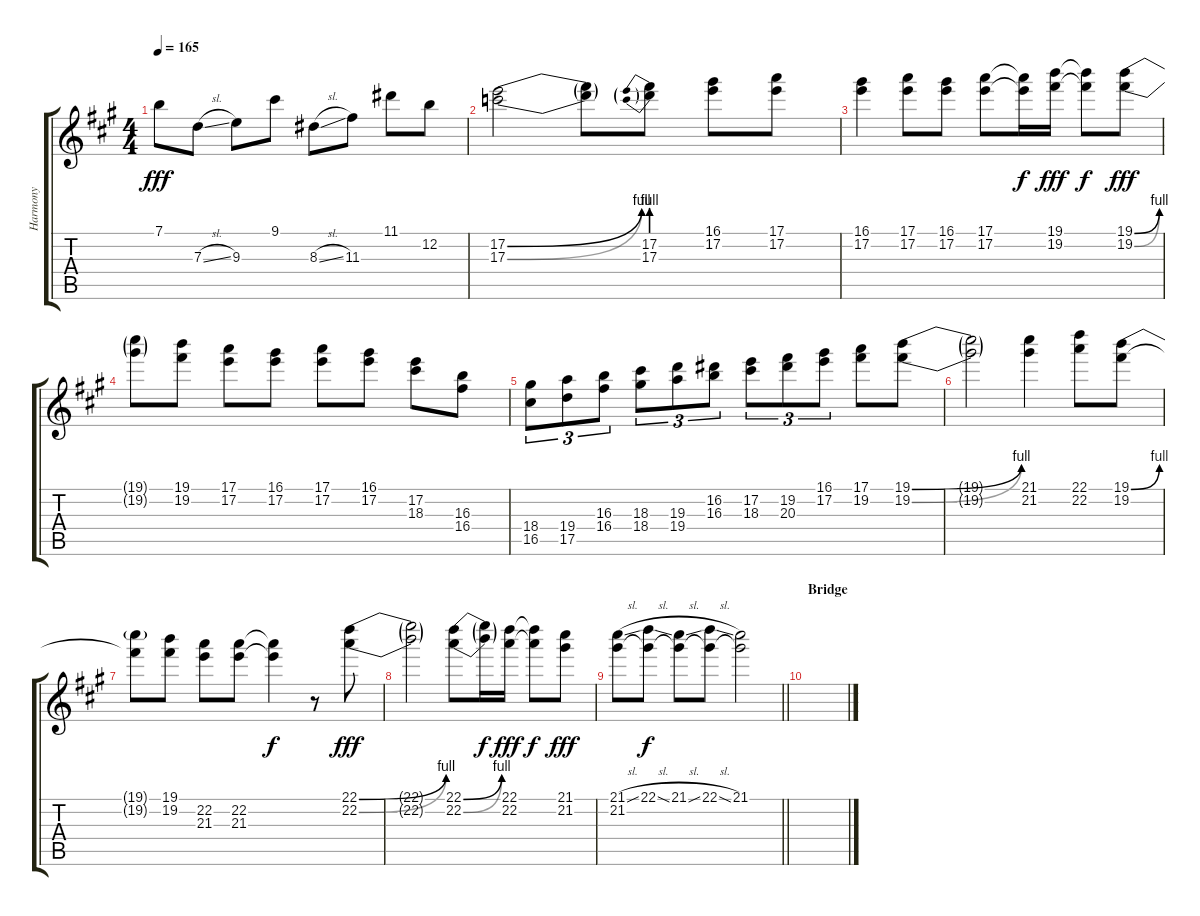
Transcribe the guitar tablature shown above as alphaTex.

\track ("Harmony" "Harmony") {instrument distortionguitar}
\staff {score tabs}
\tuning (E4 B3 G3 D3 A2 E2) {hide}
\ts (4 4)
\tempo 165
\clef g2
\ks a
7.1.8{dy fff} 7.3{sl}.8 9.3.8 9.1.8 8.3{sl}.8 11.3.8 11.1.8 12.2.8 |
(17.2{be (bend 0 0 60 4)} 17.3{be (bend 0 0 60 4)}).2 (17.2{t} 17.3{t}).8 (17.2{be (prebend 0 4 60 4)} 17.3{be (prebend 0 4 60 4)}).8 (16.1 17.2).8 (17.1 17.2).8 |
(16.1 17.2).4 (17.1 17.2).8 (16.1 17.2).8 (17.1 17.2).8 (17.1{t} 17.2{t}).16{dy f} (19.1 19.2).16{dy fff} (19.1{t} 19.2{t}).8{dy f} (19.1{be (bend 0 0 60 4)} 19.2{be (bend 0 0 60 4)}).8{dy fff} |
(19.1{t} 19.2{t}).8 (19.1 19.2).8 (17.1 17.2).8 (16.1 17.2).8 (17.1 17.2).8 (16.1 17.2).8 (17.2 18.3).8 (16.3 16.4).8 |
(18.4 16.5).8{tu (3 2)} (19.4 17.5).8{tu (3 2)} (16.3 16.4).8{tu (3 2)} (18.3 18.4).8{tu (3 2)} (19.3 19.4).8{tu (3 2)} (16.2 16.3).8{tu (3 2)} (17.2 18.3).8{tu (3 2)} (19.2 20.3).8{tu (3 2)} (16.1 17.2).8{tu (3 2)} (17.1 19.2).8 (19.1{be (bend 0 0 60 4)} 19.2{be (bend 0 0 60 4)}).8 |
(19.1{t} 19.2{t}).2 (21.1 21.2).4 (22.1 22.2).8 (19.1{be (bend 0 0 60 4)} 19.2).8 |
(19.1{t} 19.2{t}).8 (19.1 19.2).8 (22.2 21.3).8 (22.2 21.3).8 (22.2{t} 21.3{t}).4{dy f} r.8 (22.1{be (bend 0 0 60 4)} 22.2{be (bend 0 0 60 4)}).8{dy fff} |
(22.1{t} 22.2{t}).2 (22.1{be (bend 0 0 60 4)} 22.2{be (bend 0 0 60 4)}).8 (22.1{t} 22.2{t}).16{dy f} (22.1 22.2).16{dy fff} (22.1{t} 22.2{t}).8{dy f} (21.1 21.2).8{dy fff} |
\barLineRight lightlight
(21.1{sl} 21.2).8 (22.1{sl} 21.2{t}).8{dy f} (21.1{sl} 21.2{t}).8 (22.1{sl} 21.2{t}).8 (21.1 21.2{t}).2 |
\section ("" "Bridge")
